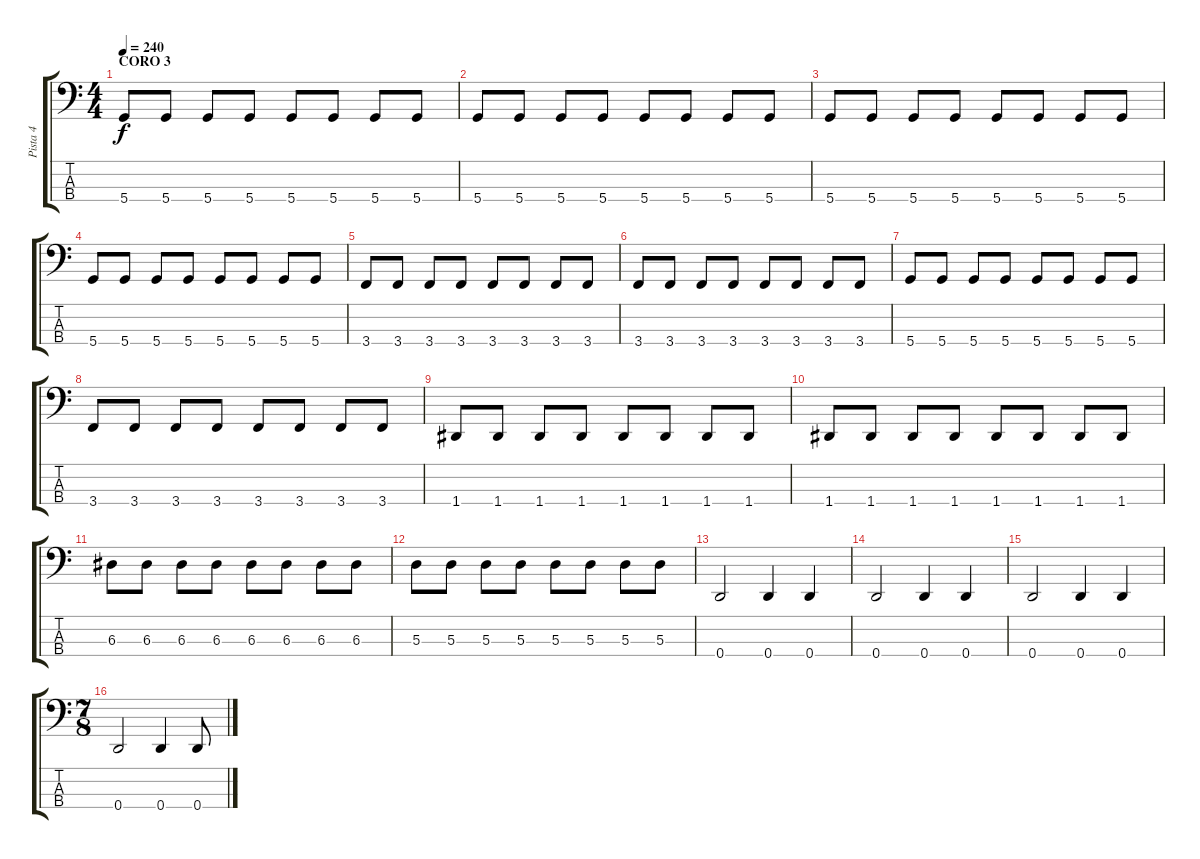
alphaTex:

\track ("Pista 4" "Pista 4") {instrument electricbassfinger}
\staff {score tabs}
\tuning (G2 D2 A1 D1) {hide}
\ts (4 4)
\section ("" "CORO 3")
\tempo 240
\clef f4
\ks c
5.4.8{dy f} 5.4.8 5.4.8 5.4.8 5.4.8 5.4.8 5.4.8 5.4.8 |
5.4.8 5.4.8 5.4.8 5.4.8 5.4.8 5.4.8 5.4.8 5.4.8 |
5.4.8 5.4.8 5.4.8 5.4.8 5.4.8 5.4.8 5.4.8 5.4.8 |
5.4.8 5.4.8 5.4.8 5.4.8 5.4.8 5.4.8 5.4.8 5.4.8 |
3.4.8 3.4.8 3.4.8 3.4.8 3.4.8 3.4.8 3.4.8 3.4.8 |
3.4.8 3.4.8 3.4.8 3.4.8 3.4.8 3.4.8 3.4.8 3.4.8 |
5.4.8 5.4.8 5.4.8 5.4.8 5.4.8 5.4.8 5.4.8 5.4.8 |
3.4.8 3.4.8 3.4.8 3.4.8 3.4.8 3.4.8 3.4.8 3.4.8 |
1.4.8 1.4.8 1.4.8 1.4.8 1.4.8 1.4.8 1.4.8 1.4.8 |
1.4.8 1.4.8 1.4.8 1.4.8 1.4.8 1.4.8 1.4.8 1.4.8 |
6.3.8 6.3.8 6.3.8 6.3.8 6.3.8 6.3.8 6.3.8 6.3.8 |
5.3.8 5.3.8 5.3.8 5.3.8 5.3.8 5.3.8 5.3.8 5.3.8 |
0.4.2 0.4.4 0.4.4 |
0.4.2 0.4.4 0.4.4 |
0.4.2 0.4.4 0.4.4 |
\ts (7 8)
0.4.2 0.4.4 0.4.8
